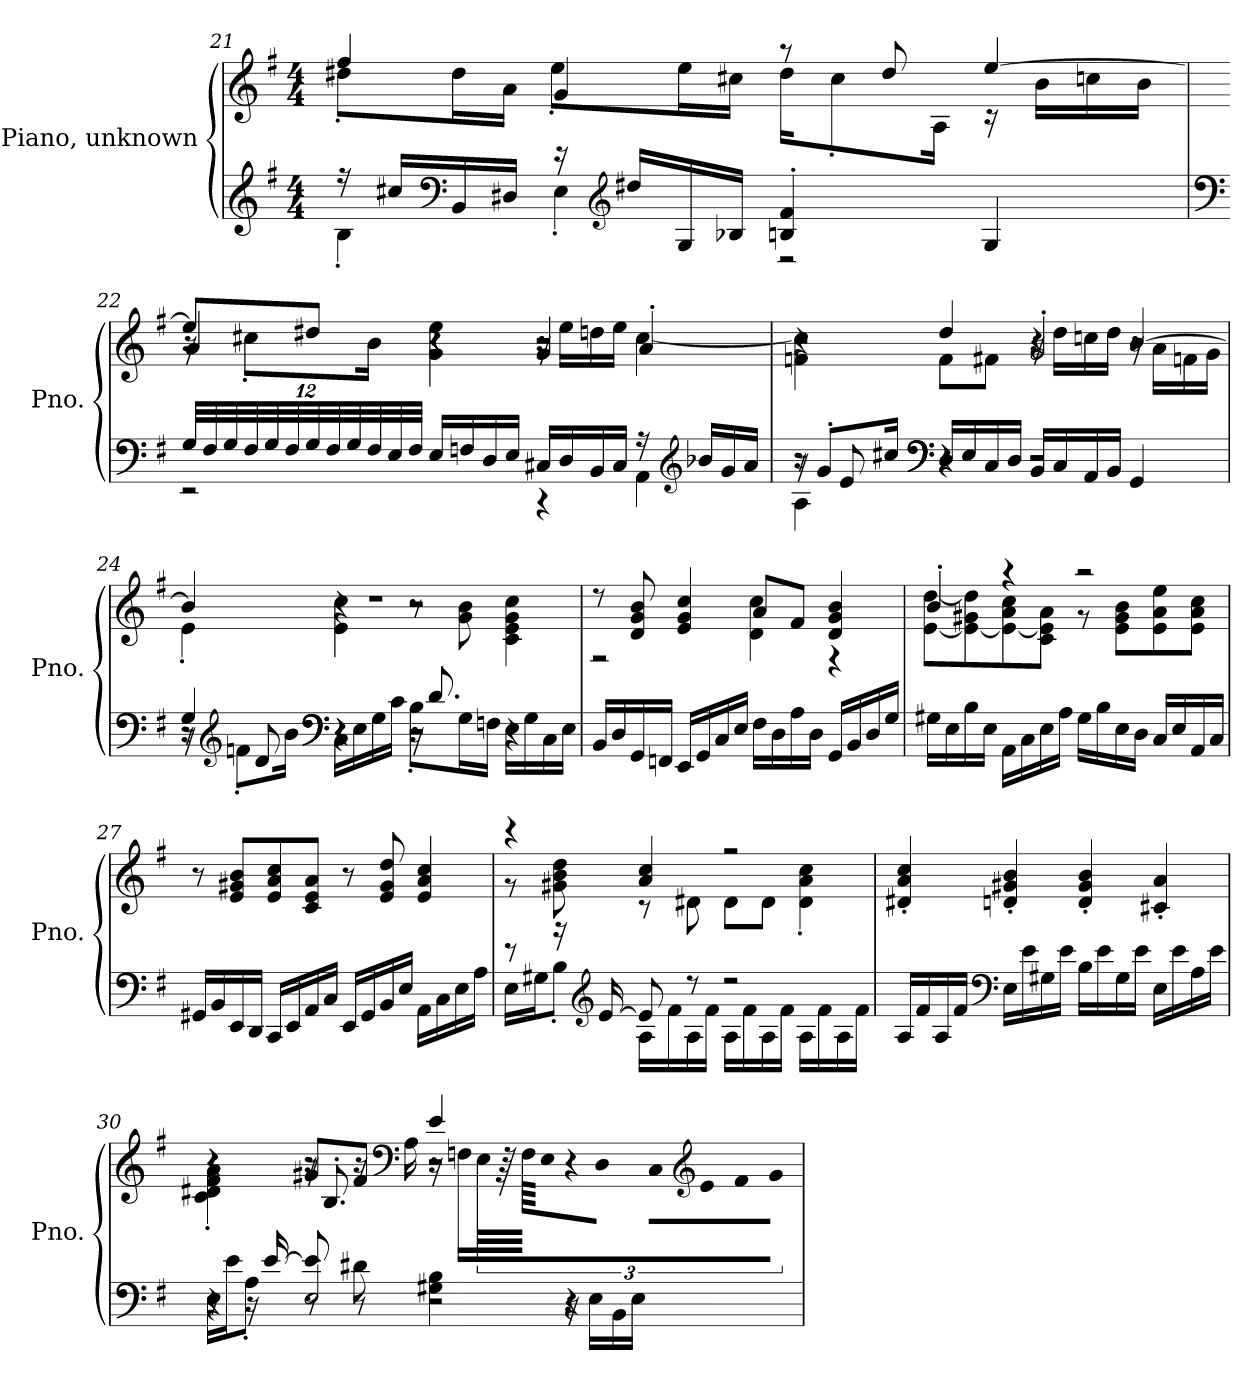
**kern	**kern
*part1	*part1
*staff2	*staff1
*I"Piano, unknown	*
*I'Pno.	*
!!LO:LB:g=z
*clefG2	*clefG2
*k[f#]	*k[f#]
*M4/4	*M4/4
=21	=21
*^	*^
16r	4B'\	4ff#/	8dd#X'\L
16cc#X/LL	.	.	.
*clefF4	*	*	*
16BB/	.	.	16dd#\L
16D#X/JJ	.	.	16a\JJ
16r	4E'\	4g/	8ee'\L
*clefG2	*	*	*
16dd#X/LL	.	.	.
16G/	.	.	16ee\L
16B-X/JJ	.	.	16cc#X\JJ
4Bn/' 4f#/'	2r	8r	16dd#\KL
.	.	.	8cc#'\
.	.	8dd#/	.
.	.	.	16A\Jk
4G/	.	[4ee/	16r
.	.	.	16b\LL
.	.	.	16ccn\
.	.	.	16b\JJ
*	*	*v	*v
!!LO:LB:g=z
=22	=22	=22
*clefF4	*	*
*Xbrackettup	*	*
*	*	*^
*	*	*	*^
48G/LLL	2r	8ee/L]	16r	4a/
48F#/	.	.	.	.
48G/	.	.	.	.
48F#/	.	.	8cc#X'\L	.
48G/	.	.	.	.
48F#/	.	.	.	.
48G/	.	8dd#X/J	.	.
48F#/	.	.	.	.
48G/	.	.	.	.
48F#/	.	.	16b\Jk	.
48E/	.	.	.	.
48F#/JJJ	.	.	.	.
16E/LL	.	4r	4g\ 4ee\	4r
16Fn/	.	.	.	.
16D/	.	.	.	.
16E/JJ	.	.	.	.
16C#X/LL	4r	2r	16r	4g/
16D/	.	.	16ee\LL	.
16BB/	.	.	16ddn\	.
16C#/JJ	.	.	16ee\JJ	.
16r	4AA\	.	[4cc#\	4a'/
*clefG2	*	*	*	*
16b-X/LL	.	.	.	.
16g/	.	.	.	.
16a/JJ	.	.	.	.
!!LO:LB:g=z	!!	!!
=23	=23	=23	=23	=23
*	*^	*	*	*
8r	4A\	16r	4r	4fn\ 4cc#\]	2r
.	.	8g'/L	.	.	.
8e/	.	.	.	.	.
.	.	16cc#X/Jk	.	.	.
*clefF4	*	*	*	*	*
4r	4r	16D/LL	4dd/	8f\L	.
.	.	16E/	.	.	.
.	.	16C/	.	8f#X\J	.
.	.	16D/JJ	.	.	.
2r	2r	16BB/LL	2g'/	16r	4r
.	.	16C/	.	16dd\LL	.
.	.	16AA/	.	16ccn\	.
.	.	16BB/JJ	.	16dd\JJ	.
.	.	4GG/	.	16r	[4b/
.	.	.	.	16a\LL	.
.	.	.	.	16fn\	.
.	.	.	.	16g\JJ	.
=24	=24	=24	=24	=24	=24
8r	16r	4G/	1r	4e'\	4b/]
*clefG2	*	*	*	*	*
.	8fn'\L	.	.	.	.
8d/	.	.	.	.	.
.	16b\Jk	.	.	.	.
*clefF4	*	*	*	*	*
4r	16C\LL	4r	.	4e\ 4cc\	4r
.	16E\	.	.	.	.
.	16G\	.	.	.	.
.	16c\JJ	.	.	.	.
16r	8B'\L	2r	.	8r	2r
8.d/	.	.	.	.	.
.	16G\L	.	.	8g\ 8b\	.
.	16Fn\JJ	.	.	.	.
4r	16E\LL	.	.	4c\ 4e\ 4g\ 4cc\	.
.	16G\	.	.	.	.
.	16C\	.	.	.	.
.	16E\JJ	.	.	.	.
*v	*v	*v	*	*	*
*	*	*v	*v
!!LO:LB:g=z
=25	=25	=25
16BB/LL	8r	2r
16D/	.	.
16GG/	8d/ 8g/ 8b/	.
16FFn/JJ	.	.
16EE/LL	4e/ 4g/ 4cc/	.
16GG/	.	.
16C/	.	.
16E/JJ	.	.
16F#\LL	8a/L	4d\ 4cc\
16D\	.	.
16A\	8f#/J	.
16D\JJ	.	.
16GG/LL	4d/ 4g/ 4b/	4r
16BB/	.	.
16D/	.	.
16G/JJ	.	.
=26	=26	=26
16G#X\LL	4b'/	[8e\ [8dd\L
16E\	.	.
16B\	.	8e\_ 8g#X\ 8dd\]
16E\JJ	.	.
16AA\LL	4r	8e\_ 8a\ 8cc\
16C\	.	.
16E\	.	8c\ 8e\] 8a\J
16A\JJ	.	.
16G#\LL	2r	8r
16B\	.	.
16E\	.	8e\ 8g#\ 8b\L
16D\JJ	.	.
16C/LL	.	8e\ 8a\ 8ee\
16E/	.	.
16AA/	.	8e\ 8a\ 8cc\J
16C/JJ	.	.
*	*v	*v
!!LO:LB:g=z
=27	=27
16GG#X/LL	8r
16BB/	.
16EE/	8e/ 8g#X/ 8b/L
16DD/JJ	.
16CC/LL	8e/ 8a/ 8cc/
16EE/	.
16AA/	8c/ 8e/ 8a/J
16C/JJ	.
16EE/LL	8r
16GG#/	.
16BB/	8e/ 8g#/ 8dd/
16E/JJ	.
16AA\LL	4e/ 4a/ 4cc/
16C\	.
16E\	.
16A\JJ	.
=28	=28
*^	*^
8r	16E\LL	4r	8r
.	16G#X\J	.	.
16r	8B'\J	.	8g#X\ 8b\ 8dd\
*clefG2	*	*	*
[16e/	.	.	.
8e/]	16A\LL	4a/ 4cc/	8r
.	16f#\	.	.
8r	16A\	.	8d#X\
.	16f#\JJ	.	.
2r	16A\LL	2r	8d#\L
.	16f#\	.	.
.	16A\	.	8d#\J
.	16f#\JJ	.	.
.	16A\LL	.	4d#\' 4a\' 4cc\'
.	16f#\	.	.
.	16A\	.	.
.	16f#\JJ	.	.
*v	*v	*	*
*	*v	*v
!!LO:PB:g=z
=29	=29
16A/LL	4d#X/' 4a/' 4cc/'
16f#/	.
16A/	.
16f#/JJ	.
*clefF4	*
16E\LL	4dn/' 4g#X/' 4b/'
16e\	.
16G#X\	.
16e\JJ	.
16B\LL	4d/' 4g#/' 4b/'
16e\	.
16G#\	.
16e\JJ	.
16E\LL	4c#X/' 4a/'
16e\	.
16A\	.
16e\JJ	.
=30	=30
*^	*^
*	*^	*	*^
8r	16E\LL	4r	4r	4c\' 4d#X\' 4f#\' 4a\'	4r
.	16e\J	.	.	.	.
16r	8A'\J	.	.	.	.
[16e/	.	.	.	.	.
8e/]	8r	2E'/	8g#X/L	8r	16r
.	.	.	.	.	8.B'/
8r	8d#X\	.	8f#/J	16r	.
*	*	*	*clefF4	*	*
.	.	.	.	16A\	.
2r	4G#X\ 4B\	.	4e/	16r	2r
.	.	.	.	16Fn\LL	.
.	.	.	.	96E\JJkk	.
.	.	.	.	96r	.
.	.	.	.	96F\KLLL	.
.	.	.	.	32E\J	.
.	.	.	.	16D\JJ	.
.	16r	4r	4r	16C\LL	.
*	*	*	*clefG2	*	*
.	16E\LL	.	.	16e\	.
.	16BB\	.	.	16f#\	.
.	16E\JJ	.	.	16g#\JJ	.
*v	*v	*v	*	*	*
*	*v	*v	*v
=	=
*-	*-
